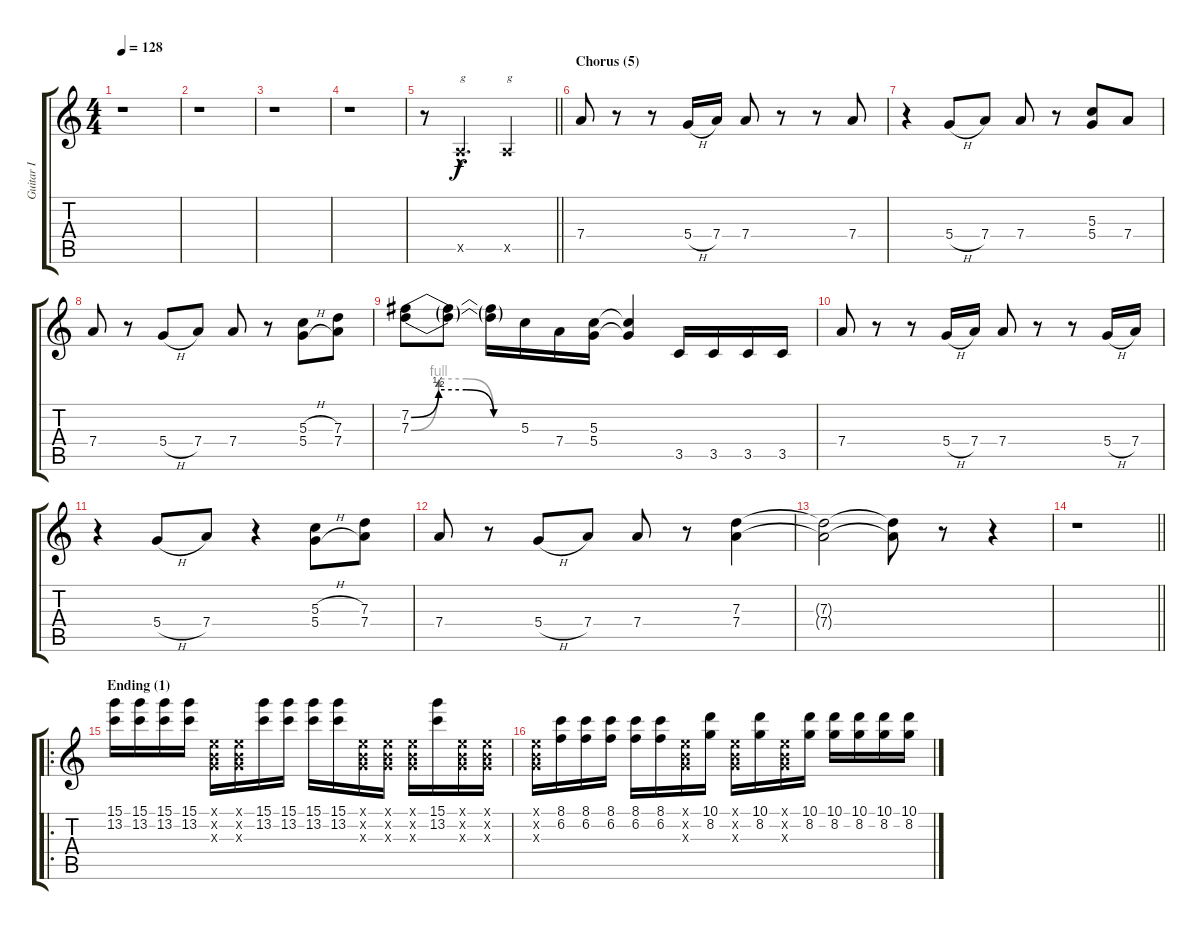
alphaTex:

\track ("Guitar I" "Guitar I") {instrument distortionguitar}
\staff {score tabs}
\tuning (E4 B3 G3 D3 A2 E2) {hide}
\ts (4 4)
\tempo 128
\clef g2
\ks aminor
r.1{dy f} |
r.1 |
r.1 |
r.1 |
\barLineRight lightlight
r.8 0.5{hac x}.4{d txt "g"} 0.5{x}.2{txt "g"} |
\section ("" "Chorus (5)")
7.4.8 r.8 r.8 5.4{h}.16 7.4.16 7.4.8 r.8 r.8 7.4.8 |
r.4 5.4{h}.8 7.4.8 7.4.8 r.8 (5.3 5.4).8 7.4.8 |
7.4.8 r.8 5.4{h}.8 7.4.8 7.4.8 r.8 (5.3{h} 5.4{h}).8 (7.3 7.4).8 |
(7.2{be (custom 0 0 15 2 30 2 45 0 60 0)} 7.3{be (custom 0 0 15 4 30 4 45 0 60 0)}).8 (7.2{t} 7.3{t}).8 (7.2{t} 7.3{t}).16 5.3.16 7.4.16 (5.3 5.4).16 (5.3{t} 5.4{t}).4 3.5.16 3.5.16 3.5.16 3.5.16 |
7.4.8 r.8 r.8 5.4{h}.16 7.4.16 7.4.8 r.8 r.8 5.4{h}.16 7.4.16 |
r.4 5.4{h}.8 7.4.8 r.4 (5.3{h} 5.4{h}).8 (7.3 7.4).8 |
7.4.8 r.8 5.4{h}.8 7.4.8 7.4.8 r.8 (7.3 7.4).4 |
(7.3{t} 7.4{t}).2 (7.3{t} 7.4{t}).8 r.8 r.4 |
\barLineRight lightlight
r.1 |
\ro
\section ("" "Ending (1)")
(15.1 13.2).16 (15.1 13.2).16 (15.1 13.2).16 (15.1 13.2).16 (0.1{x} 0.2{x} 0.3{x}).16 (0.1{x} 0.2{x} 0.3{x}).16 (15.1 13.2).16 (15.1 13.2).16 (15.1 13.2).16 (15.1 13.2).16 (0.1{x} 0.2{x} 0.3{x}).16 (0.1{x} 0.2{x} 0.3{x}).16 (0.1{x} 0.2{x} 0.3{x}).16 (15.1 13.2).16 (0.1{x} 0.2{x} 0.3{x}).16 (0.1{x} 0.2{x} 0.3{x}).16 |
(0.1{x} 0.2{x} 0.3{x}).16 (8.1 6.2).16 (8.1 6.2).16 (8.1 6.2).16 (8.1 6.2).16 (8.1 6.2).16 (0.1{x} 0.2{x} 0.3{x}).16 (10.1 8.2).16 (0.1{x} 0.2{x} 0.3{x}).16 (10.1 8.2).16 (0.1{x} 0.2{x} 0.3{x}).16 (10.1 8.2).16 (10.1 8.2).16 (10.1 8.2).16 (10.1 8.2).16 (10.1 8.2).16
